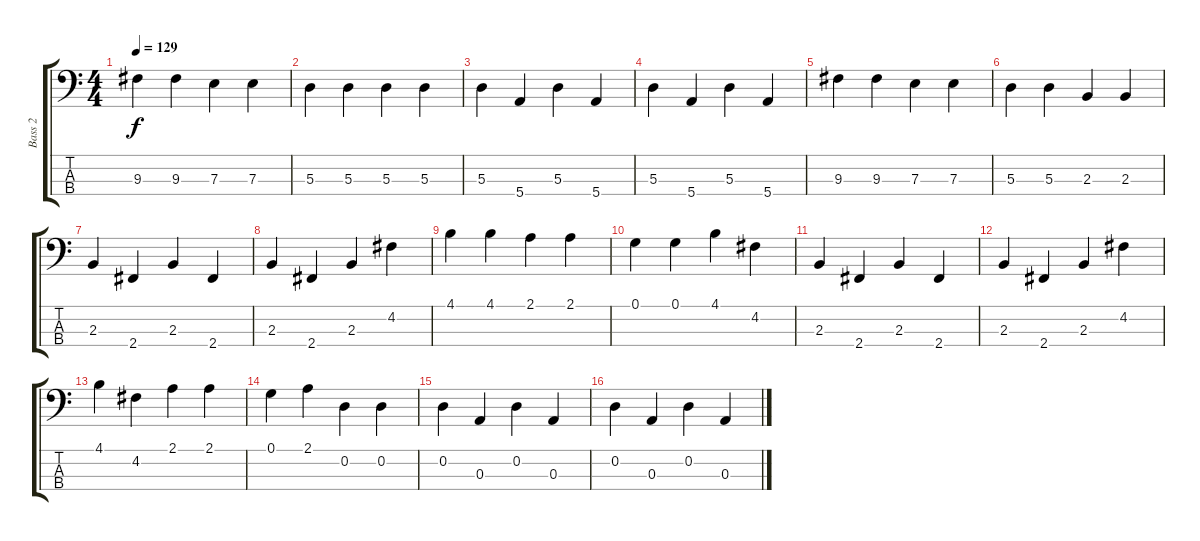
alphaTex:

\track ("Bass 2" "Bass 2") {instrument electricbasspick}
\staff {score tabs}
\tuning (G2 D2 A1 E1) {hide}
\ts (4 4)
\tempo 129
\clef f4
\ks c
9.3.4{dy f} 9.3.4 7.3.4 7.3.4 |
5.3.4 5.3.4 5.3.4 5.3.4 |
5.3.4 5.4.4 5.3.4 5.4.4 |
5.3.4 5.4.4 5.3.4 5.4.4 |
9.3.4 9.3.4 7.3.4 7.3.4 |
5.3.4 5.3.4 2.3.4 2.3.4 |
2.3.4 2.4.4 2.3.4 2.4.4 |
2.3.4 2.4.4 2.3.4 4.2.4 |
4.1.4 4.1.4 2.1.4 2.1.4 |
0.1.4 0.1.4 4.1.4 4.2.4 |
2.3.4 2.4.4 2.3.4 2.4.4 |
2.3.4 2.4.4 2.3.4 4.2.4 |
4.1.4 4.2.4 2.1.4 2.1.4 |
0.1.4 2.1.4 0.2.4 0.2.4 |
0.2.4 0.3.4 0.2.4 0.3.4 |
0.2.4 0.3.4 0.2.4 0.3.4
